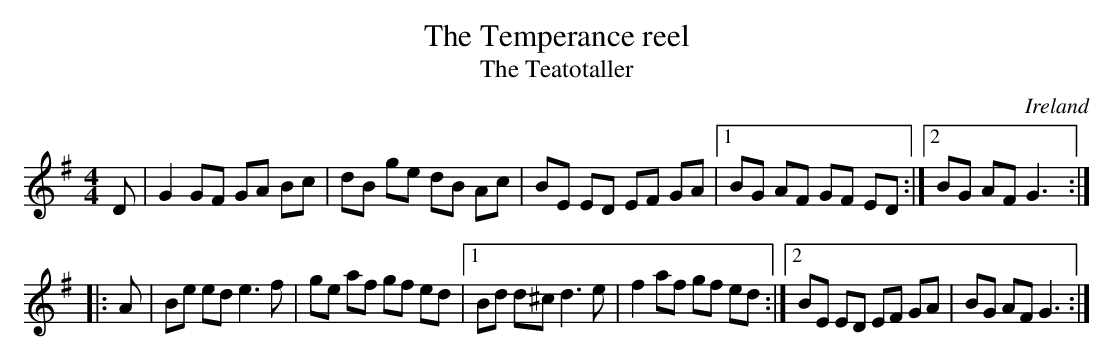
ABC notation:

X:1
T:Temperance reel, The
T:Teatotaller, The
O:Ireland
M:4/4
K:G
D|G2 GF GA Bc|dB ge dB Ac| BE ED EF GA\
|1BG AF GF ED :|2BG AF G3:|*
|:A|Be ed e3f |ge af gf ed\
|1Bd d^c d3e|f2 af gf ed\
:|2BE ED EF GA| BG AF G3:|**
